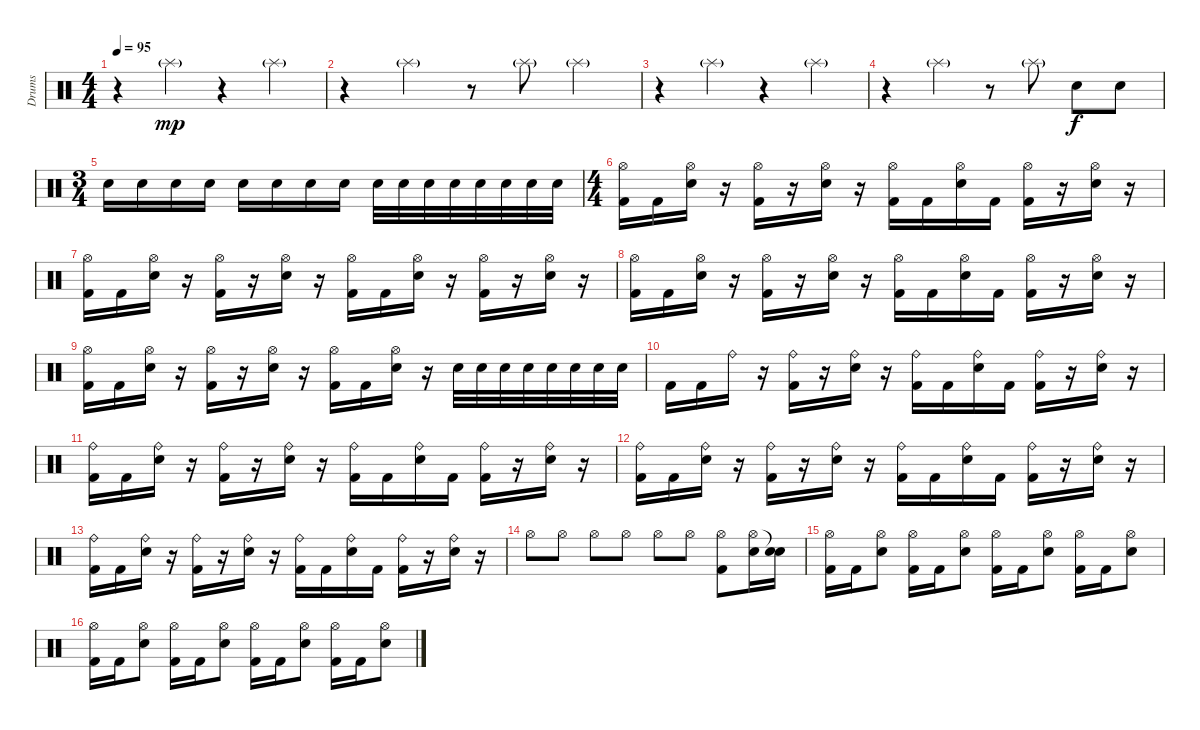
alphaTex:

\track ("Drums" "Drums") {instrument percussion}
\staff {score}
\articulation defaults
\ts (4 4)
\tempo 95
\clef neutral
\ks c
r.4{dy mp} "Splash (hit)"{g}.4 r.4 "Splash (hit)"{g}.4 |
r.4 "Splash (hit)"{g}.4 r.8 "Splash (hit)"{g}.8 "Splash (hit)"{g}.4 |
r.4 "Splash (hit)"{g}.4 r.4 "Splash (hit)"{g}.4 |
r.4 "Splash (hit)"{g}.4 r.8 "Splash (hit)"{g}.8 "Electric Snare (hit)".8{dy f} "Electric Snare (hit)".8 |
\ts (3 4)
"Electric Snare (hit)".16 "Electric Snare (hit)".16 "Electric Snare (hit)".16 "Electric Snare (hit)".16 "Electric Snare (hit)".16 "Electric Snare (hit)".16 "Electric Snare (hit)".16 "Electric Snare (hit)".16 "Electric Snare (hit)".32 "Electric Snare (hit)".32 "Electric Snare (hit)".32 "Electric Snare (hit)".32 "Electric Snare (hit)".32 "Electric Snare (hit)".32 "Electric Snare (hit)".32 "Electric Snare (hit)".32 |
\ts (4 4)
("Hi-Hat (open)" "Kick (hit) 2").16 "Kick (hit) 2".16 ("Hi-Hat (open)" "Electric Snare (hit)").16 r.16 ("Hi-Hat (open)" "Kick (hit) 2").16 r.16 ("Hi-Hat (open)" "Electric Snare (hit)").16 r.16 ("Hi-Hat (open)" "Kick (hit) 2").16 "Kick (hit) 2".16 ("Hi-Hat (open)" "Electric Snare (hit)").16 "Kick (hit) 2".16 ("Hi-Hat (open)" "Kick (hit) 2").16 r.16 ("Hi-Hat (open)" "Electric Snare (hit)").16 r.16 |
("Hi-Hat (open)" "Kick (hit) 2").16 "Kick (hit) 2".16 ("Hi-Hat (open)" "Electric Snare (hit)").16 r.16 ("Hi-Hat (open)" "Kick (hit) 2").16 r.16 ("Hi-Hat (open)" "Electric Snare (hit)").16 r.16 ("Hi-Hat (open)" "Kick (hit) 2").16 "Kick (hit) 2".16 ("Hi-Hat (open)" "Electric Snare (hit)").16 r.16 ("Hi-Hat (open)" "Kick (hit) 2").16 r.16 ("Hi-Hat (open)" "Electric Snare (hit)").16 r.16 |
("Hi-Hat (open)" "Kick (hit) 2").16 "Kick (hit) 2".16 ("Hi-Hat (open)" "Electric Snare (hit)").16 r.16 ("Hi-Hat (open)" "Kick (hit) 2").16 r.16 ("Hi-Hat (open)" "Electric Snare (hit)").16 r.16 ("Hi-Hat (open)" "Kick (hit) 2").16 "Kick (hit) 2".16 ("Hi-Hat (open)" "Electric Snare (hit)").16 "Kick (hit) 2".16 ("Hi-Hat (open)" "Kick (hit) 2").16 r.16 ("Hi-Hat (open)" "Electric Snare (hit)").16 r.16 |
("Hi-Hat (open)" "Kick (hit) 2").16 "Kick (hit) 2".16 ("Hi-Hat (open)" "Electric Snare (hit)").16 r.16 ("Hi-Hat (open)" "Kick (hit) 2").16 r.16 ("Hi-Hat (open)" "Electric Snare (hit)").16 r.16 ("Hi-Hat (open)" "Kick (hit) 2").16 "Kick (hit) 2".16 ("Hi-Hat (open)" "Electric Snare (hit)").16 r.16 "Electric Snare (hit)".32 "Electric Snare (hit)".32 "Electric Snare (hit)".32 "Electric Snare (hit)".32 "Electric Snare (hit)".32 "Electric Snare (hit)".32 "Electric Snare (hit)".32 "Electric Snare (hit)".32 |
"Kick (hit) 2".16 "Kick (hit) 2".16 "Ride (bell)".16 r.16 ("Ride (bell)" "Kick (hit) 2").16 r.16 ("Ride (bell)" "Snare (hit) 2").16 r.16 ("Ride (bell)" "Kick (hit) 2").16 "Kick (hit) 2".16 ("Ride (bell)" "Snare (hit) 2").16 "Kick (hit) 2".16 ("Ride (bell)" "Kick (hit) 2").16 r.16 ("Ride (bell)" "Snare (hit) 2").16 r.16 |
("Ride (bell)" "Kick (hit) 2").16 "Kick (hit) 2".16 ("Ride (bell)" "Snare (hit) 2").16 r.16 ("Ride (bell)" "Kick (hit) 2").16 r.16 ("Ride (bell)" "Snare (hit) 2").16 r.16 ("Ride (bell)" "Kick (hit) 2").16 "Kick (hit) 2".16 ("Ride (bell)" "Snare (hit) 2").16 "Kick (hit) 2".16 ("Ride (bell)" "Kick (hit) 2").16 r.16 ("Ride (bell)" "Snare (hit) 2").16 r.16 |
("Ride (bell)" "Kick (hit) 2").16 "Kick (hit) 2".16 ("Ride (bell)" "Snare (hit) 2").16 r.16 ("Ride (bell)" "Kick (hit) 2").16 r.16 ("Ride (bell)" "Snare (hit) 2").16 r.16 ("Ride (bell)" "Kick (hit) 2").16 "Kick (hit) 2".16 ("Ride (bell)" "Snare (hit) 2").16 "Kick (hit) 2".16 ("Ride (bell)" "Kick (hit) 2").16 r.16 ("Ride (bell)" "Snare (hit) 2").16 r.16 |
("Ride (bell)" "Kick (hit) 2").16 "Kick (hit) 2".16 ("Ride (bell)" "Snare (hit) 2").16 r.16 ("Ride (bell)" "Kick (hit) 2").16 r.16 ("Ride (bell)" "Snare (hit) 2").16 r.16 ("Ride (bell)" "Kick (hit) 2").16 "Kick (hit) 2".16 ("Ride (bell)" "Snare (hit) 2").16 "Kick (hit) 2".16 ("Ride (bell)" "Kick (hit) 2").16 r.16 ("Ride (bell)" "Snare (hit) 2").16 r.16 |
"Hi-Hat (open)".8 "Hi-Hat (open)".8 "Hi-Hat (open)".8 "Hi-Hat (open)".8 "Hi-Hat (open)".8 "Hi-Hat (open)".8 ("Hi-Hat (open)" "Kick (hit) 2").8 ("Hi-Hat (open)" "Snare (hit) 2").16 ("Snare (hit)"{t} "Snare (hit) 2").16 |
("Hi-Hat (open)" "Kick (hit) 2").16 "Kick (hit) 2".16 ("Hi-Hat (open)" "Snare (hit) 2").8 ("Hi-Hat (open)" "Kick (hit) 2").16 "Kick (hit) 2".16 ("Hi-Hat (open)" "Snare (hit) 2").8 ("Hi-Hat (open)" "Kick (hit) 2").16 "Kick (hit) 2".16 ("Hi-Hat (open)" "Snare (hit) 2").8 ("Hi-Hat (open)" "Kick (hit) 2").16 "Kick (hit) 2".16 ("Hi-Hat (open)" "Snare (hit) 2").8 |
("Hi-Hat (open)" "Kick (hit) 2").16 "Kick (hit) 2".16 ("Hi-Hat (open)" "Snare (hit) 2").8 ("Hi-Hat (open)" "Kick (hit) 2").16 "Kick (hit) 2".16 ("Hi-Hat (open)" "Snare (hit) 2").8 ("Hi-Hat (open)" "Kick (hit) 2").16 "Kick (hit) 2".16 ("Hi-Hat (open)" "Snare (hit) 2").8 ("Hi-Hat (open)" "Kick (hit) 2").16 "Kick (hit) 2".16 ("Hi-Hat (open)" "Snare (hit) 2").8
